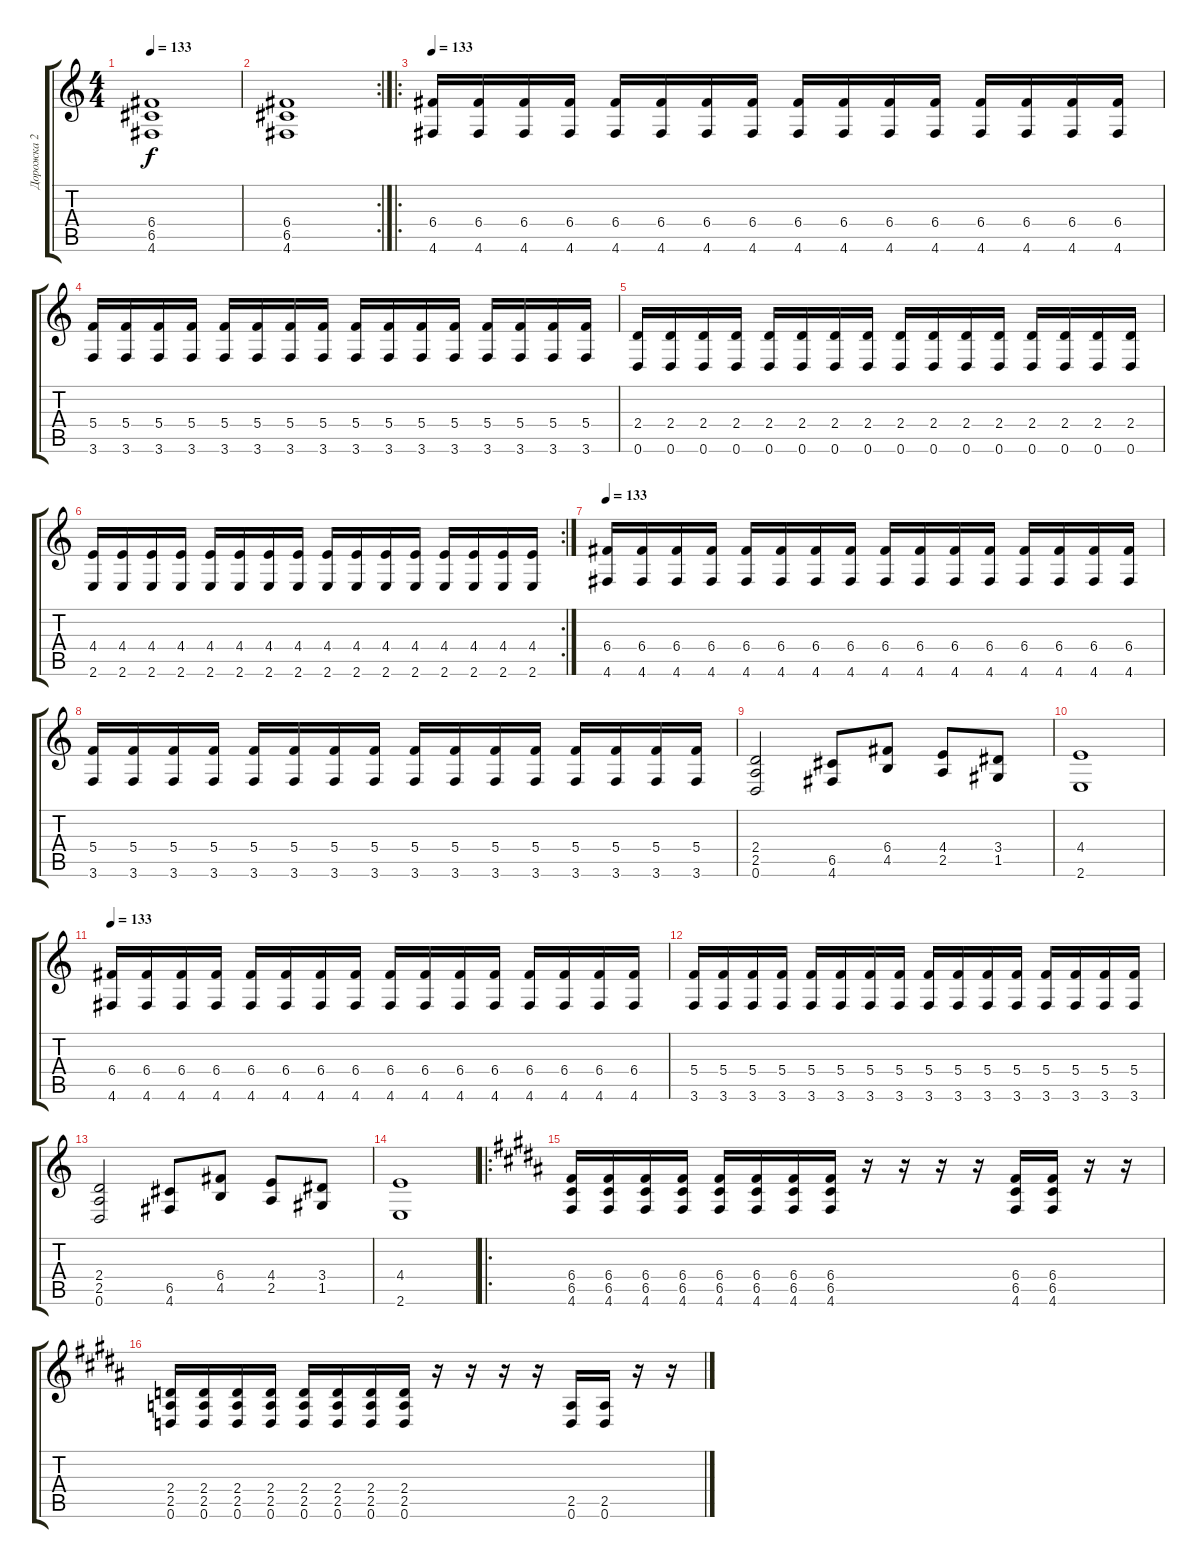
\track ("Дорожка 2" "Дорожка 2") {instrument distortionguitar}
\staff {score tabs}
\tuning (D4 A3 F3 C3 G2 D2) {hide}
\ts (4 4)
\tempo 133
\clef g2
\ks c
(6.4 6.5 4.6).1{dy f} |
\rc 2
(6.4 6.5 4.6).1 |
\ro
\tempo 133
(6.4 4.6).16 (6.4 4.6).16 (6.4 4.6).16 (6.4 4.6).16 (6.4 4.6).16 (6.4 4.6).16 (6.4 4.6).16 (6.4 4.6).16 (6.4 4.6).16 (6.4 4.6).16 (6.4 4.6).16 (6.4 4.6).16 (6.4 4.6).16 (6.4 4.6).16 (6.4 4.6).16 (6.4 4.6).16 |
(5.4 3.6).16 (5.4 3.6).16 (5.4 3.6).16 (5.4 3.6).16 (5.4 3.6).16 (5.4 3.6).16 (5.4 3.6).16 (5.4 3.6).16 (5.4 3.6).16 (5.4 3.6).16 (5.4 3.6).16 (5.4 3.6).16 (5.4 3.6).16 (5.4 3.6).16 (5.4 3.6).16 (5.4 3.6).16 |
(2.4 0.6).16 (2.4 0.6).16 (2.4 0.6).16 (2.4 0.6).16 (2.4 0.6).16 (2.4 0.6).16 (2.4 0.6).16 (2.4 0.6).16 (2.4 0.6).16 (2.4 0.6).16 (2.4 0.6).16 (2.4 0.6).16 (2.4 0.6).16 (2.4 0.6).16 (2.4 0.6).16 (2.4 0.6).16 |
\rc 2
(4.4 2.6).16 (4.4 2.6).16 (4.4 2.6).16 (4.4 2.6).16 (4.4 2.6).16 (4.4 2.6).16 (4.4 2.6).16 (4.4 2.6).16 (4.4 2.6).16 (4.4 2.6).16 (4.4 2.6).16 (4.4 2.6).16 (4.4 2.6).16 (4.4 2.6).16 (4.4 2.6).16 (4.4 2.6).16 |
\tempo 133
(6.4 4.6).16 (6.4 4.6).16 (6.4 4.6).16 (6.4 4.6).16 (6.4 4.6).16 (6.4 4.6).16 (6.4 4.6).16 (6.4 4.6).16 (6.4 4.6).16 (6.4 4.6).16 (6.4 4.6).16 (6.4 4.6).16 (6.4 4.6).16 (6.4 4.6).16 (6.4 4.6).16 (6.4 4.6).16 |
(5.4 3.6).16 (5.4 3.6).16 (5.4 3.6).16 (5.4 3.6).16 (5.4 3.6).16 (5.4 3.6).16 (5.4 3.6).16 (5.4 3.6).16 (5.4 3.6).16 (5.4 3.6).16 (5.4 3.6).16 (5.4 3.6).16 (5.4 3.6).16 (5.4 3.6).16 (5.4 3.6).16 (5.4 3.6).16 |
(2.4 2.5 0.6).2 (6.5 4.6).8 (6.4 4.5).8 (4.4 2.5).8 (3.4 1.5).8 |
(4.4 2.6).1 |
\tempo 133
(6.4 4.6).16 (6.4 4.6).16 (6.4 4.6).16 (6.4 4.6).16 (6.4 4.6).16 (6.4 4.6).16 (6.4 4.6).16 (6.4 4.6).16 (6.4 4.6).16 (6.4 4.6).16 (6.4 4.6).16 (6.4 4.6).16 (6.4 4.6).16 (6.4 4.6).16 (6.4 4.6).16 (6.4 4.6).16 |
(5.4 3.6).16 (5.4 3.6).16 (5.4 3.6).16 (5.4 3.6).16 (5.4 3.6).16 (5.4 3.6).16 (5.4 3.6).16 (5.4 3.6).16 (5.4 3.6).16 (5.4 3.6).16 (5.4 3.6).16 (5.4 3.6).16 (5.4 3.6).16 (5.4 3.6).16 (5.4 3.6).16 (5.4 3.6).16 |
(2.4 2.5 0.6).2 (6.5 4.6).8 (6.4 4.5).8 (4.4 2.5).8 (3.4 1.5).8 |
(4.4 2.6).1 |
\ro
\ks g#minor
(6.4 6.5 4.6).16 (6.4 6.5 4.6).16 (6.4 6.5 4.6).16 (6.4 6.5 4.6).16 (6.4 6.5 4.6).16 (6.4 6.5 4.6).16 (6.4 6.5 4.6).16 (6.4 6.5 4.6).16 r.16 r.16 r.16 r.16 (6.4 6.5 4.6).16 (6.4 6.5 4.6).16 r.16 r.16 |
(2.4 2.5 0.6).16 (2.4 2.5 0.6).16 (2.4 2.5 0.6).16 (2.4 2.5 0.6).16 (2.4 2.5 0.6).16 (2.4 2.5 0.6).16 (2.4 2.5 0.6).16 (2.4 2.5 0.6).16 r.16 r.16 r.16 r.16 (2.5 0.6).16 (2.5 0.6).16 r.16 r.16
